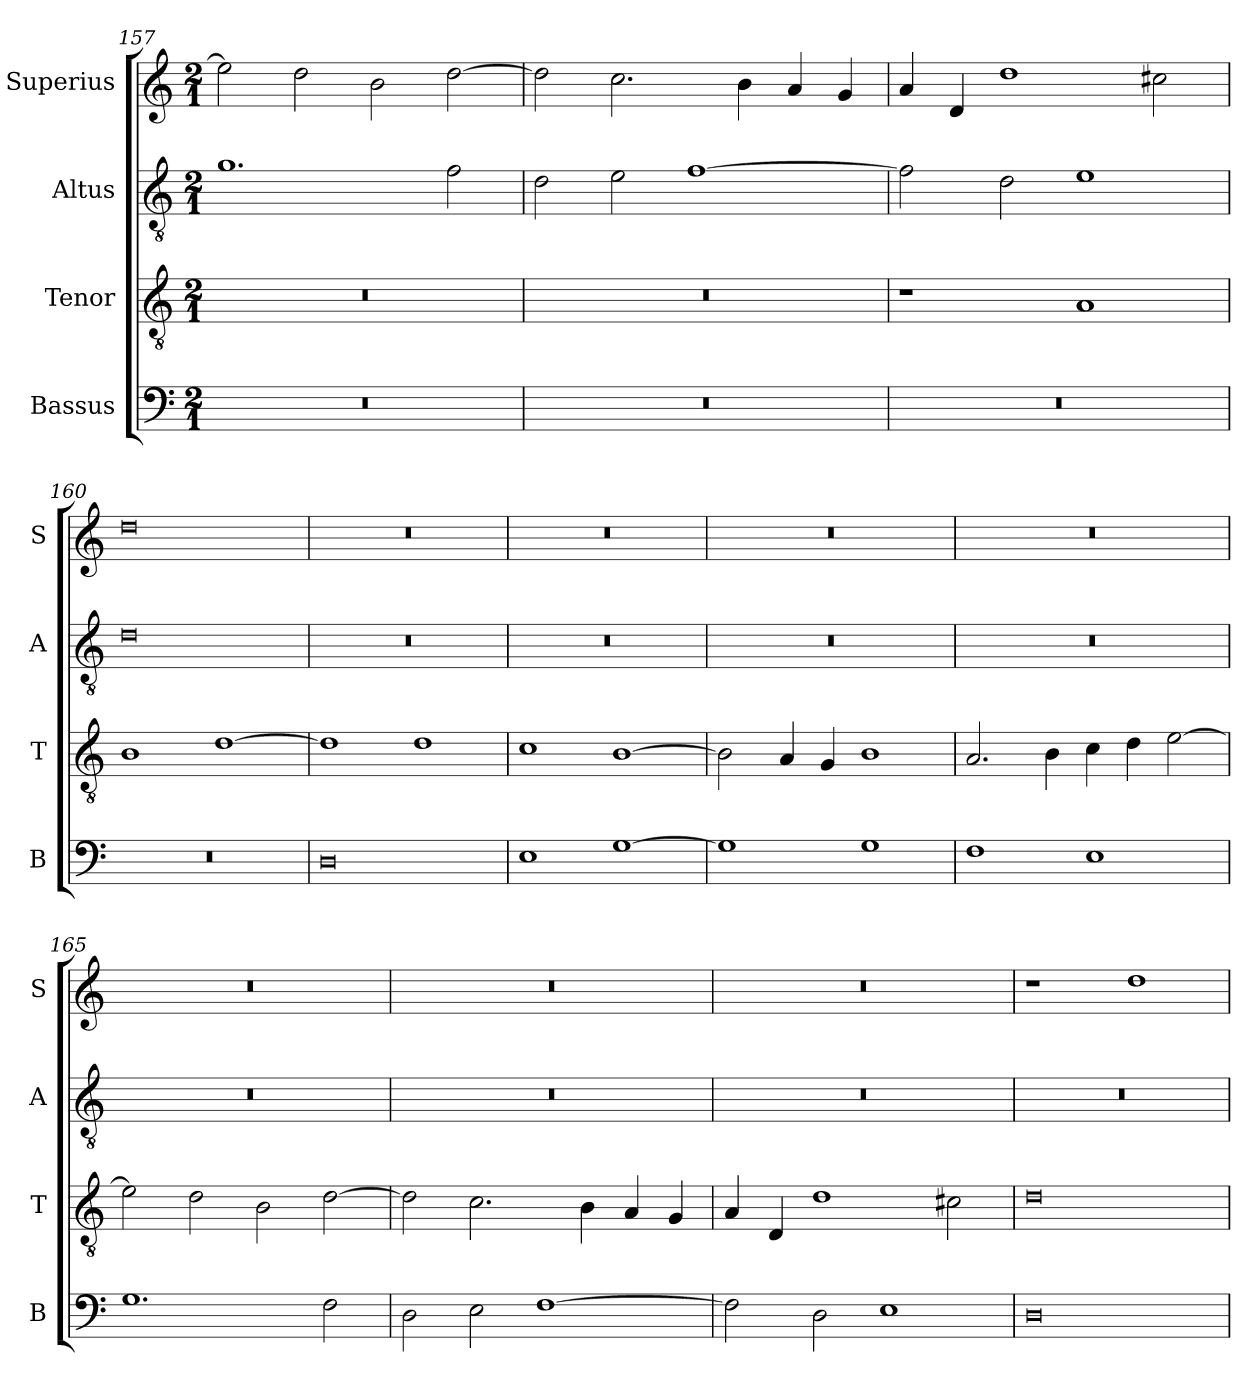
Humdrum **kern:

**kern	**kern	**kern	**kern
*part4	*part3	*part2	*part1
*staff4	*staff3	*staff2	*staff1
*I"Bassus	*I"Tenor	*I"Altus	*I"Superius
*I'B	*I'T	*I'A	*I'S
*clefF4	*clefGv2	*clefGv2	*clefG2
*k[]	*k[]	*k[]	*k[]
*M2/1	*M2/1	*M2/1	*M2/1
=157	=157	=157	=157
0r	0r	1.g	2ee\]
.	.	.	2dd\
.	.	.	2b\
.	.	2f\	[2dd\
=158	=158	=158	=158
0r	0r	2d\	2dd\]
.	.	2e\	2.cc\
.	.	[1f	.
.	.	.	4b\
.	.	.	4a/
.	.	.	4g/
=159	=159	=159	=159
0r	1r	2f\]	4a/
.	.	.	4d/
.	.	2d\	1dd
.	1A	1e	.
.	.	.	2cc#X\
=160	=160	=160	=160
0r	1B	0d	0dd
.	[1d	.	.
=161	=161	=161	=161
0D	1d]	0r	0r
.	1d	.	.
=162	=162	=162	=162
1E	1c	0r	0r
[1G	[1B	.	.
=163	=163	=163	=163
1G]	2B\]	0r	0r
.	4A/	.	.
.	4G/	.	.
1G	1B	.	.
=164	=164	=164	=164
1F	2.A/	0r	0r
.	4B\	.	.
1E	4c\	.	.
.	4d\	.	.
.	[2e\	.	.
=165	=165	=165	=165
1.G	2e\]	0r	0r
.	2d\	.	.
.	2B\	.	.
2F\	[2d\	.	.
=166	=166	=166	=166
2D\	2d\]	0r	0r
2E\	2.c\	.	.
[1F	.	.	.
.	4B\	.	.
.	4A/	.	.
.	4G/	.	.
=167	=167	=167	=167
2F\]	4A/	0r	0r
.	4D/	.	.
2D\	1d	.	.
1E	.	.	.
.	2c#X\	.	.
=168	=168	=168	=168
0D	0d	0r	1r
.	.	.	1dd
=	=	=	=
*-	*-	*-	*-
